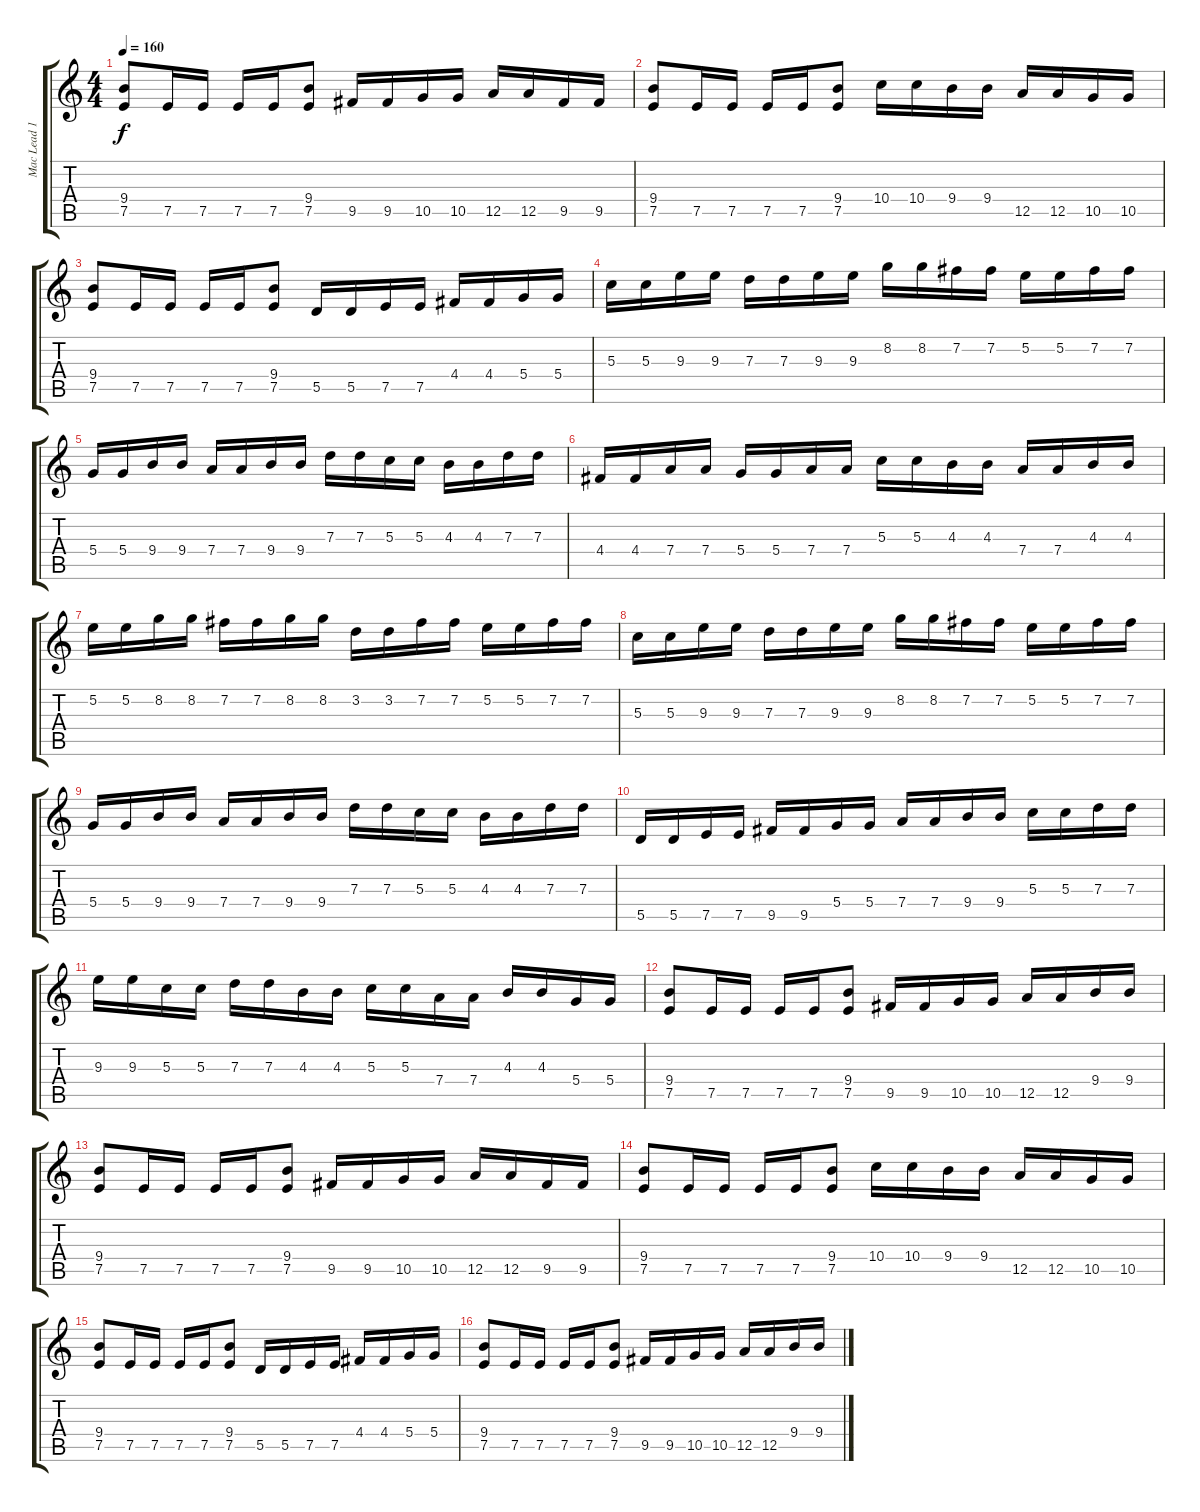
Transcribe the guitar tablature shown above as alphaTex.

\track ("Mac Lead 1" "Mac Lead 1") {instrument overdrivenguitar}
\staff {score tabs}
\tuning (E4 B3 G3 D3 A2 E2) {hide}
\ts (4 4)
\tempo 160
\clef g2
\ks c
(9.4 7.5).8{dy f instrument overdrivenguitar} 7.5.16 7.5.16 7.5.16 7.5.16 (9.4 7.5).8 9.5.16 9.5.16 10.5.16 10.5.16 12.5.16 12.5.16 9.5.16 9.5.16 |
(9.4 7.5).8 7.5.16 7.5.16 7.5.16 7.5.16 (9.4 7.5).8 10.4.16 10.4.16 9.4.16 9.4.16 12.5.16 12.5.16 10.5.16 10.5.16 |
(9.4 7.5).8 7.5.16 7.5.16 7.5.16 7.5.16 (9.4 7.5).8 5.5.16 5.5.16 7.5.16 7.5.16 4.4.16 4.4.16 5.4.16 5.4.16 |
5.3.16{instrument electricguitarmuted} 5.3.16 9.3.16 9.3.16 7.3.16 7.3.16 9.3.16 9.3.16 8.2.16 8.2.16 7.2.16 7.2.16 5.2.16 5.2.16 7.2.16 7.2.16 |
5.4.16 5.4.16 9.4.16 9.4.16 7.4.16 7.4.16 9.4.16 9.4.16 7.3.16 7.3.16 5.3.16 5.3.16 4.3.16 4.3.16 7.3.16 7.3.16 |
4.4.16 4.4.16 7.4.16 7.4.16 5.4.16 5.4.16 7.4.16 7.4.16 5.3.16 5.3.16 4.3.16 4.3.16 7.4.16 7.4.16 4.3.16 4.3.16 |
5.2.16 5.2.16 8.2.16 8.2.16 7.2.16 7.2.16 8.2.16 8.2.16 3.2.16 3.2.16 7.2.16 7.2.16 5.2.16 5.2.16 7.2.16 7.2.16 |
5.3.16 5.3.16 9.3.16 9.3.16 7.3.16 7.3.16 9.3.16 9.3.16 8.2.16 8.2.16 7.2.16 7.2.16 5.2.16 5.2.16 7.2.16 7.2.16 |
5.4.16 5.4.16 9.4.16 9.4.16 7.4.16 7.4.16 9.4.16 9.4.16 7.3.16 7.3.16 5.3.16 5.3.16 4.3.16 4.3.16 7.3.16 7.3.16 |
5.5.16 5.5.16 7.5.16 7.5.16 9.5.16 9.5.16 5.4.16 5.4.16 7.4.16 7.4.16 9.4.16 9.4.16 5.3.16 5.3.16 7.3.16 7.3.16 |
9.3.16 9.3.16 5.3.16 5.3.16 7.3.16 7.3.16 4.3.16 4.3.16 5.3.16 5.3.16 7.4.16 7.4.16 4.3.16 4.3.16 5.4.16 5.4.16 |
(9.4 7.5).8{instrument overdrivenguitar} 7.5.16 7.5.16 7.5.16 7.5.16 (9.4 7.5).8 9.5.16 9.5.16 10.5.16 10.5.16 12.5.16 12.5.16 9.4.16 9.4.16 |
(9.4 7.5).8{instrument overdrivenguitar} 7.5.16 7.5.16 7.5.16 7.5.16 (9.4 7.5).8 9.5.16 9.5.16 10.5.16 10.5.16 12.5.16 12.5.16 9.5.16 9.5.16 |
(9.4 7.5).8 7.5.16 7.5.16 7.5.16 7.5.16 (9.4 7.5).8 10.4.16 10.4.16 9.4.16 9.4.16 12.5.16 12.5.16 10.5.16 10.5.16 |
(9.4 7.5).8 7.5.16 7.5.16 7.5.16 7.5.16 (9.4 7.5).8 5.5.16 5.5.16 7.5.16 7.5.16 4.4.16 4.4.16 5.4.16 5.4.16 |
(9.4 7.5).8{instrument overdrivenguitar} 7.5.16 7.5.16 7.5.16 7.5.16 (9.4 7.5).8 9.5.16 9.5.16 10.5.16 10.5.16 12.5.16 12.5.16 9.4.16 9.4.16
